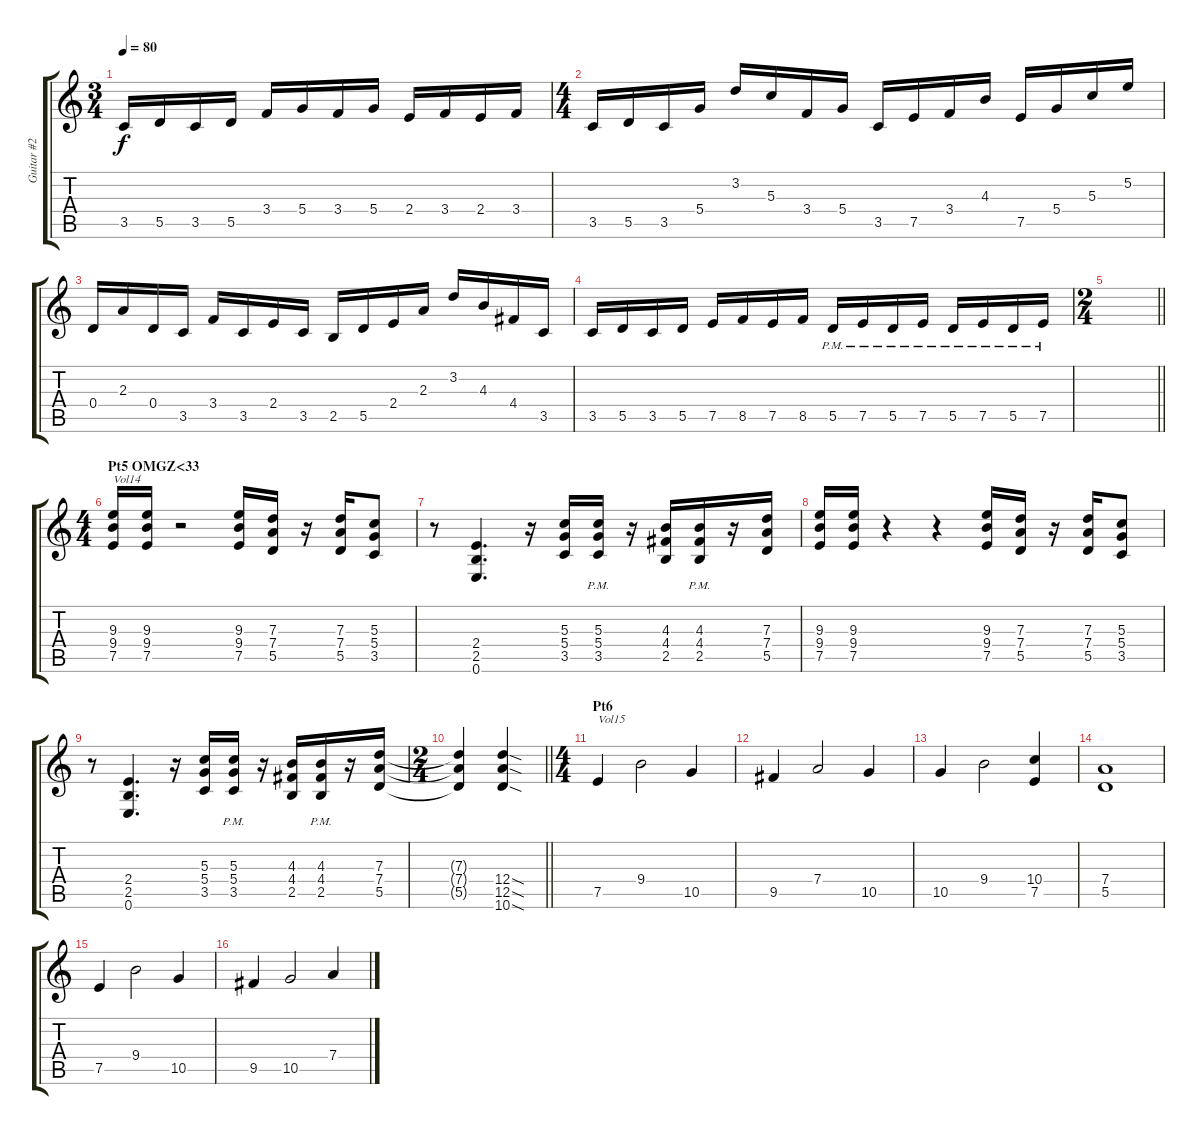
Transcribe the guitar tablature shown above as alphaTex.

\track ("Guitar #2" "Guitar #2") {instrument distortionguitar}
\staff {score tabs}
\tuning (E4 B3 G3 D3 A2 E2) {hide}
\ts (3 4)
\tempo 80
\clef g2
\ks c
3.5.16{dy f} 5.5.16 3.5.16 5.5.16 3.4.16 5.4.16 3.4.16 5.4.16 2.4.16 3.4.16 2.4.16 3.4.16 |
\ts (4 4)
3.5.16 5.5.16 3.5.16 5.4.16 3.2.16 5.3.16 3.4.16 5.4.16 3.5.16 7.5.16 3.4.16 4.3.16 7.5.16 5.4.16 5.3.16 5.2.16 |
0.4.16 2.3.16 0.4.16 3.5.16 3.4.16 3.5.16 2.4.16 3.5.16 2.5.16 5.5.16 2.4.16 2.3.16 3.2.16 4.3.16 4.4.16 3.5.16 |
3.5.16 5.5.16 3.5.16 5.5.16 7.5.16 8.5.16 7.5.16 8.5.16 5.5{pm}.16 7.5{pm}.16 5.5{pm}.16 7.5{pm}.16 5.5{pm}.16 7.5{pm}.16 5.5{pm}.16 7.5{pm}.16 |
\ts (2 4)
\barLineRight lightlight
|
\ts (4 4)
\section ("" "Pt5 OMGZ<33")
(9.3 9.4 7.5).16{txt "Vol14" volume 14} (9.3 9.4 7.5).16 r.2 (9.3 9.4 7.5).16 (7.3 7.4 5.5).16 r.16 (7.3 7.4 5.5).16 (5.3 5.4 3.5).8 |
r.8 (2.4 2.5 0.6).4{d} r.16 (5.3 5.4 3.5).16 (5.3{pm} 5.4{pm} 3.5{pm}).16 r.16 (4.3 4.4 2.5).16 (4.3{pm} 4.4{pm} 2.5{pm}).16 r.16 (7.3 7.4 5.5).16 |
(9.3 9.4 7.5).16 (9.3 9.4 7.5).16 r.4 r.4 (9.3 9.4 7.5).16 (7.3 7.4 5.5).16 r.16 (7.3 7.4 5.5).16 (5.3 5.4 3.5).8 |
r.8 (2.4 2.5 0.6).4{d} r.16 (5.3 5.4 3.5).16 (5.3{pm} 5.4{pm} 3.5{pm}).16 r.16 (4.3 4.4 2.5).16 (4.3{pm} 4.4{pm} 2.5{pm}).16 r.16 (7.3 7.4 5.5).16 |
\ts (2 4)
\barLineRight lightlight
(7.3{t} 7.4{t} 5.5{t}).4 (12.4{sod} 12.5{sod} 10.6{sod}).4 |
\ts (4 4)
\section ("" "Pt6")
7.5.4{txt "Vol15" volume 15} 9.4.2 10.5.4 |
9.5.4 7.4.2 10.5.4 |
10.5.4 9.4.2 (10.4 7.5).4 |
(7.4 5.5).1 |
7.5.4 9.4.2 10.5.4 |
9.5.4 10.5.2 7.4.4
